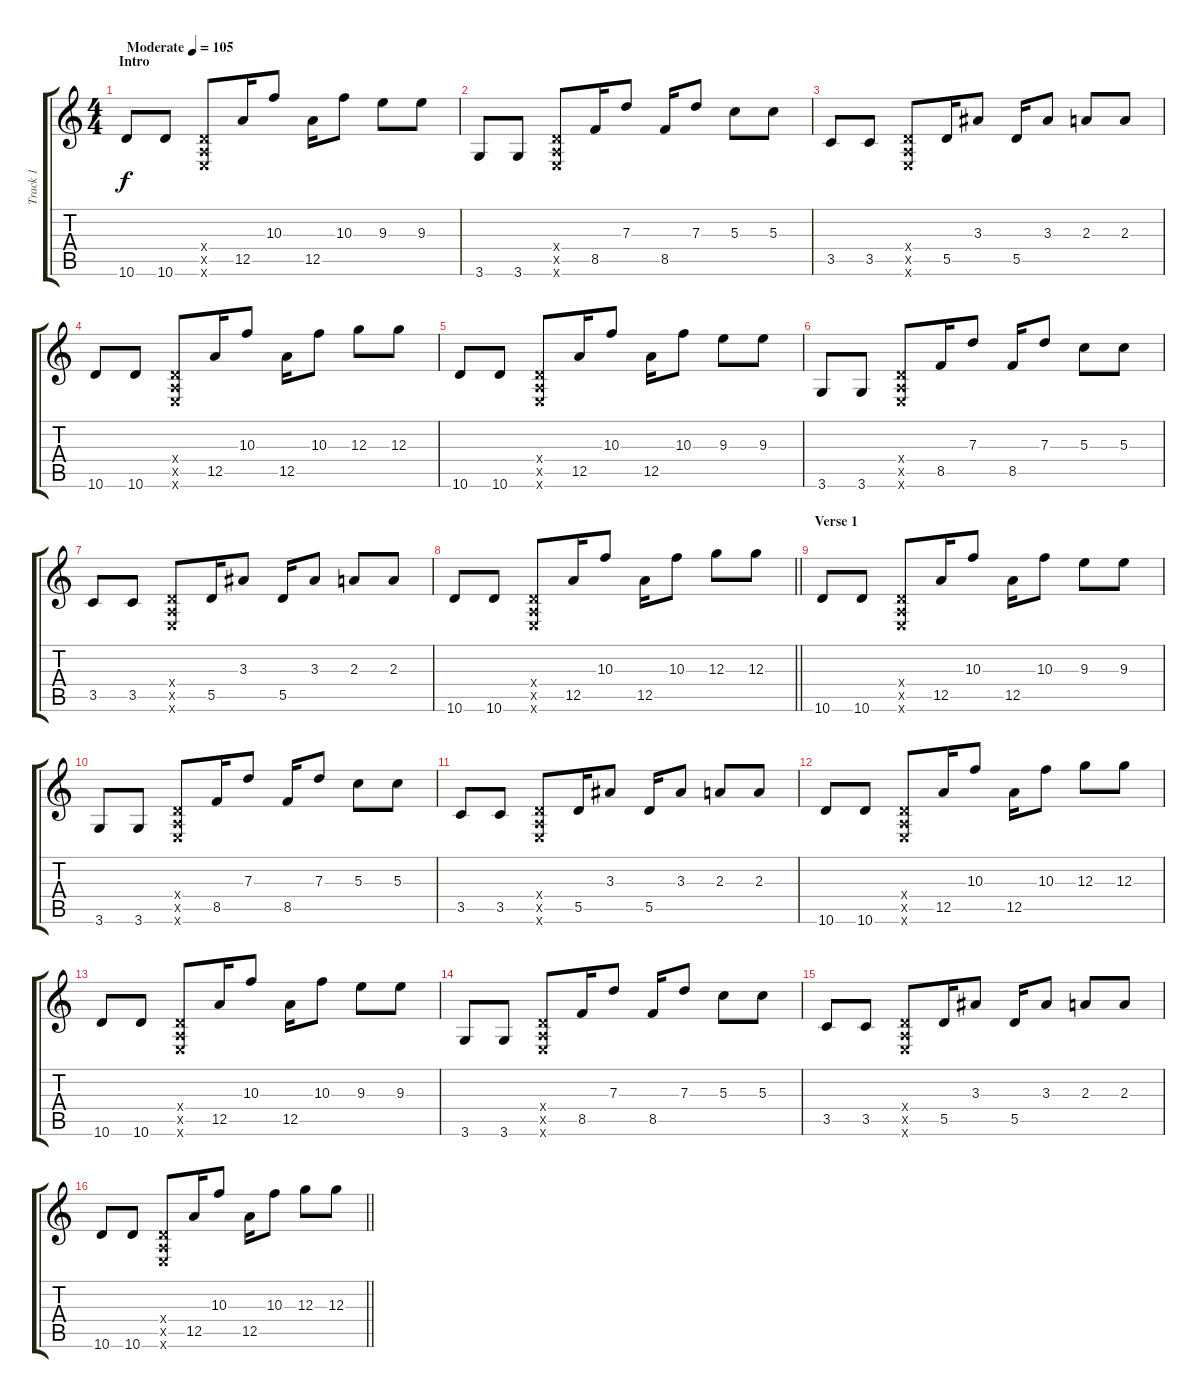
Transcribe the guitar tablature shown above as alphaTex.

\track ("Track 1" "Track 1") {instrument acousticguitarsteel}
\staff {score tabs}
\tuning (E4 B3 G3 D3 A2 E2) {hide}
\ts (4 4)
\section ("" "Intro")
\tempo (105 "Moderate")
\clef g2
\ks c
10.6.8{dy f instrument acousticguitarsteel} 10.6.8 (0.4{x} 0.5{x} 0.6{x}).8 12.5.16 10.3.8 12.5.16 10.3.8 9.3.8 9.3.8 |
3.6.8 3.6.8 (0.4{x} 0.5{x} 0.6{x}).8 8.5.16 7.3.8 8.5.16 7.3.8 5.3.8 5.3.8 |
3.5.8 3.5.8 (0.4{x} 0.5{x} 0.6{x}).8 5.5.16 3.3.8 5.5.16 3.3.8 2.3.8 2.3.8 |
10.6.8 10.6.8 (0.4{x} 0.5{x} 0.6{x}).8 12.5.16 10.3.8 12.5.16 10.3.8 12.3.8 12.3.8 |
10.6.8 10.6.8 (0.4{x} 0.5{x} 0.6{x}).8 12.5.16 10.3.8 12.5.16 10.3.8 9.3.8 9.3.8 |
3.6.8 3.6.8 (0.4{x} 0.5{x} 0.6{x}).8 8.5.16 7.3.8 8.5.16 7.3.8 5.3.8 5.3.8 |
3.5.8 3.5.8 (0.4{x} 0.5{x} 0.6{x}).8 5.5.16 3.3.8 5.5.16 3.3.8 2.3.8 2.3.8 |
\barLineRight lightlight
10.6.8 10.6.8 (0.4{x} 0.5{x} 0.6{x}).8 12.5.16 10.3.8 12.5.16 10.3.8 12.3.8 12.3.8 |
\section ("" "Verse 1")
10.6.8 10.6.8 (0.4{x} 0.5{x} 0.6{x}).8 12.5.16 10.3.8 12.5.16 10.3.8 9.3.8 9.3.8 |
3.6.8 3.6.8 (0.4{x} 0.5{x} 0.6{x}).8 8.5.16 7.3.8 8.5.16 7.3.8 5.3.8 5.3.8 |
3.5.8 3.5.8 (0.4{x} 0.5{x} 0.6{x}).8 5.5.16 3.3.8 5.5.16 3.3.8 2.3.8 2.3.8 |
10.6.8 10.6.8 (0.4{x} 0.5{x} 0.6{x}).8 12.5.16 10.3.8 12.5.16 10.3.8 12.3.8 12.3.8 |
10.6.8 10.6.8 (0.4{x} 0.5{x} 0.6{x}).8 12.5.16 10.3.8 12.5.16 10.3.8 9.3.8 9.3.8 |
3.6.8 3.6.8 (0.4{x} 0.5{x} 0.6{x}).8 8.5.16 7.3.8 8.5.16 7.3.8 5.3.8 5.3.8 |
3.5.8 3.5.8 (0.4{x} 0.5{x} 0.6{x}).8 5.5.16 3.3.8 5.5.16 3.3.8 2.3.8 2.3.8 |
\barLineRight lightlight
10.6.8 10.6.8 (0.4{x} 0.5{x} 0.6{x}).8 12.5.16 10.3.8 12.5.16 10.3.8 12.3.8 12.3.8
